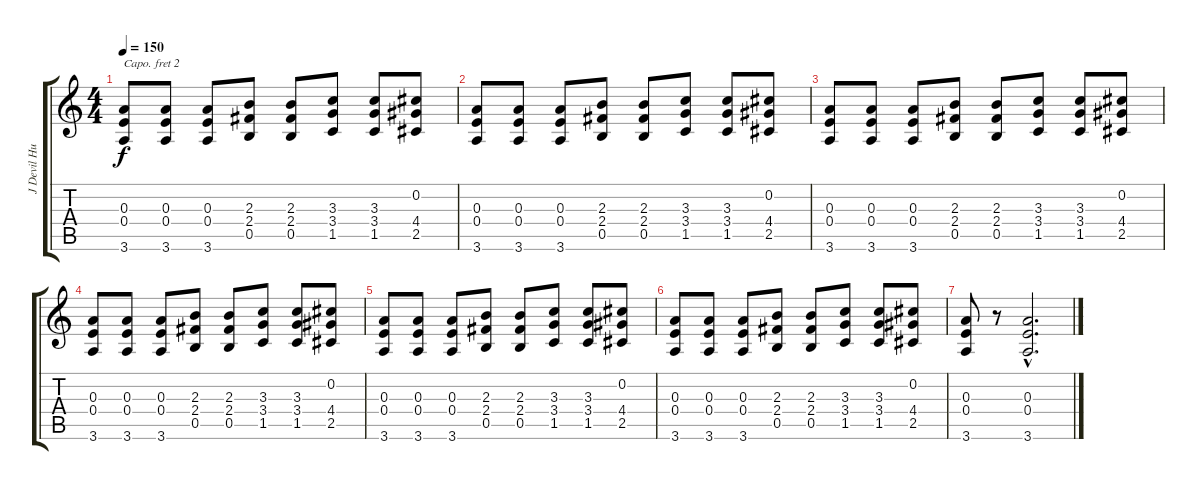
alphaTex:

\track ("J Devil Huge" "J Devil Hu") {instrument distortionguitar}
\staff {score tabs}
\capo 2
\tuning (E4 B3 G3 D3 A2 E2) {hide}
\ts (4 4)
\tempo 150
\clef g2
\ks c
(0.3 0.4 3.6).8{dy f} (0.3 0.4 3.6).8 (0.3 0.4 3.6).8 (2.3 2.4 0.5).8 (2.3 2.4 0.5).8 (3.3 3.4 1.5).8 (3.3 3.4 1.5).8 (0.2 4.4 2.5).8 |
(0.3 0.4 3.6).8 (0.3 0.4 3.6).8 (0.3 0.4 3.6).8 (2.3 2.4 0.5).8 (2.3 2.4 0.5).8 (3.3 3.4 1.5).8 (3.3 3.4 1.5).8 (0.2 4.4 2.5).8 |
\section ("" "")
(0.3 0.4 3.6).8 (0.3 0.4 3.6).8 (0.3 0.4 3.6).8 (2.3 2.4 0.5).8 (2.3 2.4 0.5).8 (3.3 3.4 1.5).8 (3.3 3.4 1.5).8 (0.2 4.4 2.5).8 |
(0.3 0.4 3.6).8 (0.3 0.4 3.6).8 (0.3 0.4 3.6).8 (2.3 2.4 0.5).8 (2.3 2.4 0.5).8 (3.3 3.4 1.5).8 (3.3 3.4 1.5).8 (0.2 4.4 2.5).8 |
(0.3 0.4 3.6).8 (0.3 0.4 3.6).8 (0.3 0.4 3.6).8 (2.3 2.4 0.5).8 (2.3 2.4 0.5).8 (3.3 3.4 1.5).8 (3.3 3.4 1.5).8 (0.2 4.4 2.5).8 |
(0.3 0.4 3.6).8 (0.3 0.4 3.6).8 (0.3 0.4 3.6).8 (2.3 2.4 0.5).8 (2.3 2.4 0.5).8 (3.3 3.4 1.5).8 (3.3 3.4 1.5).8 (0.2 4.4 2.5).8 |
\section ("" "")
(0.3 0.4 3.6).8 r.8 (0.3{hac} 0.4{hac} 3.6{hac}).2{d}
